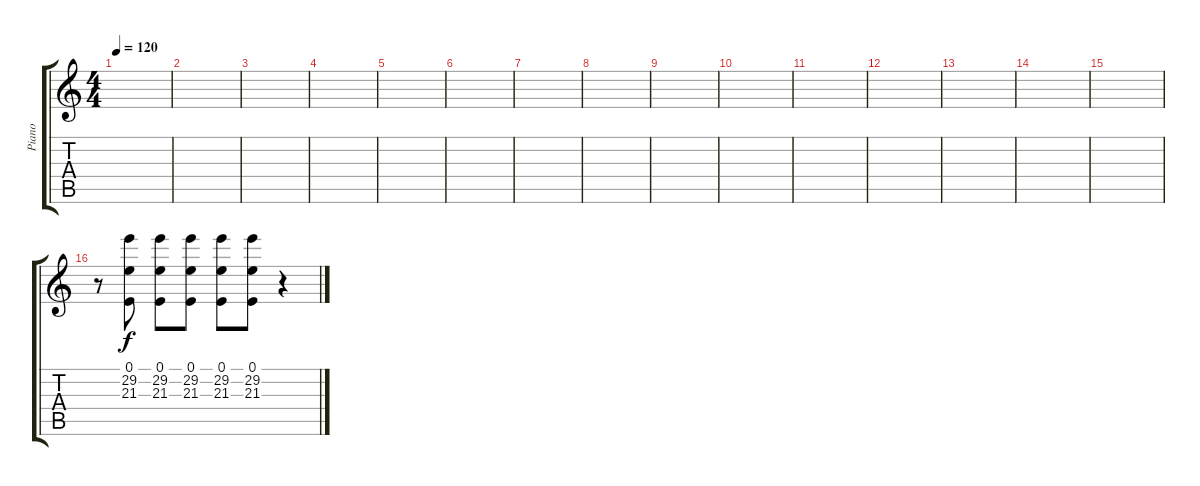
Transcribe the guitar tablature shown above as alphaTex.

\track ("Piano" "Piano") {instrument brightacousticpiano}
\staff {score tabs}
\tuning (E4 B3 G3 D3 A2 E2) {hide}
\ts (4 4)
\tempo 120
\clef g2
\ks c
|
|
|
|
|
|
|
|
|
|
|
|
|
|
|
r.8 (0.1 29.2 21.3).8 (0.1 29.2 21.3).8 (0.1 29.2 21.3).8 (0.1 29.2 21.3).8 (0.1 29.2 21.3).8 r.4
